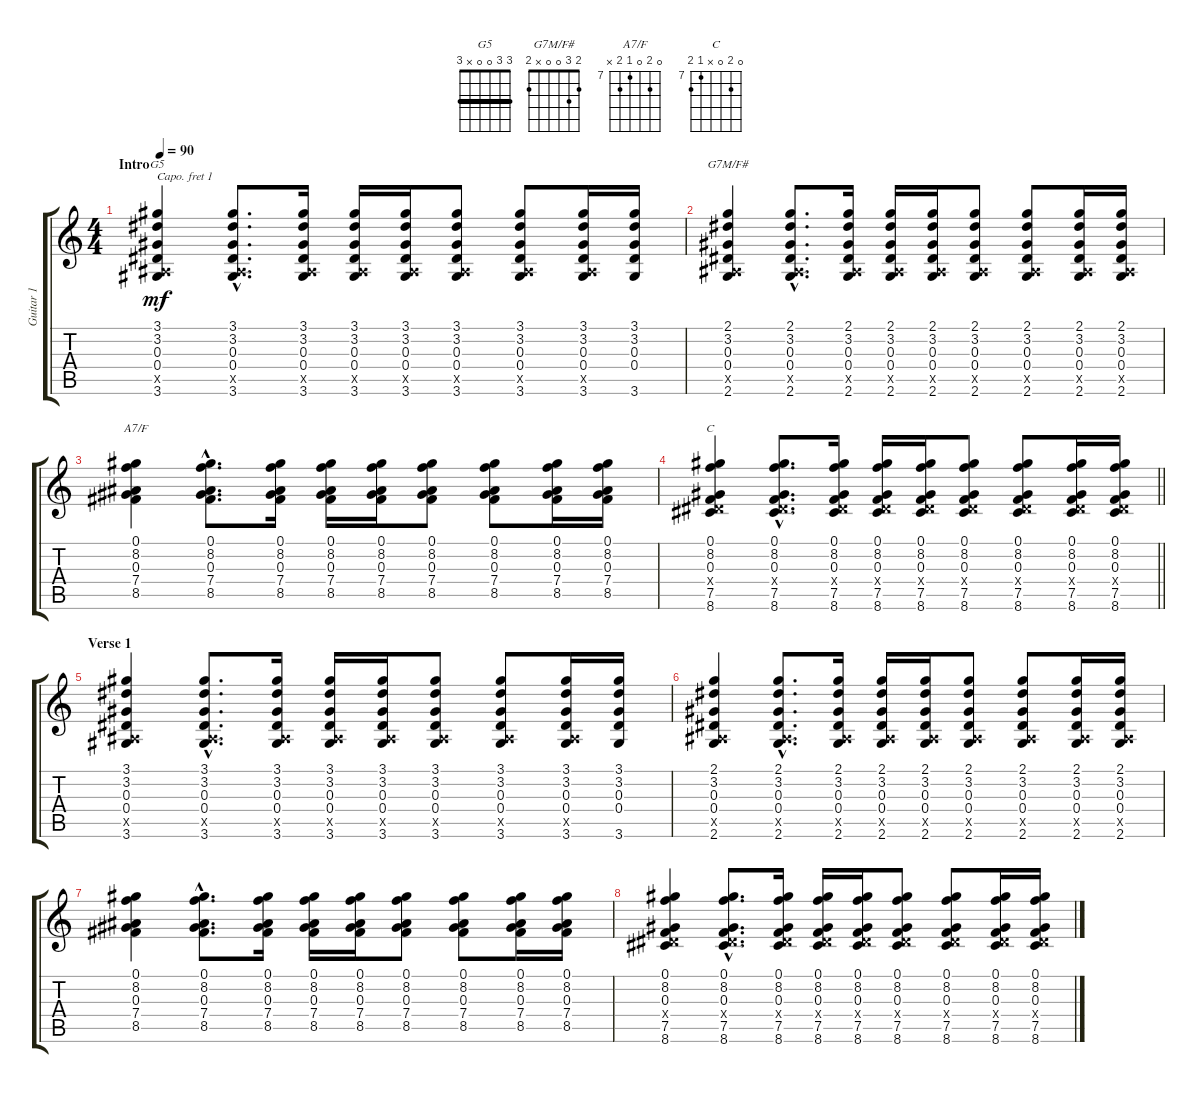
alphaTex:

\track ("Guitar 1" "Guitar 1") {instrument acousticguitarsteel}
\staff {score tabs}
\capo 1
\tuning (E4 B3 G3 D3 A2 E2) {hide}
\chord ("G5" 3 3 0 0 x 3) {barre 3}
\chord ("G7M/F#" 2 3 0 0 x 2)
\chord ("A7/F" 0 8 0 7 8 x) {firstfret 7}
\chord ("C" 0 8 0 x 7 8) {firstfret 7}
\ts (4 4)
\section ("" "Intro")
\tempo 90
\clef g2
\ks c
(3.1 3.2 0.3 0.4 0.5{x} 3.6).4{ch "G5" dy mf instrument acousticguitarsteel} (3.1{hac} 3.2{hac} 0.3{hac} 0.4{hac} 0.5{hac x} 3.6{hac}).8{d} (3.1 3.2 0.3 0.4 0.5{x} 3.6).16 (3.1 3.2 0.3 0.4 0.5{x} 3.6).16 (3.1 3.2 0.3 0.4 0.5{x} 3.6).16 (3.1 3.2 0.3 0.4 0.5{x} 3.6).8 (3.1 3.2 0.3 0.4 0.5{x} 3.6).8 (3.1 3.2 0.3 0.4 0.5{x} 3.6).16 (3.1 3.2 0.3 0.4 3.6).16 |
(2.1 3.2 0.3 0.4 0.5{x} 2.6).4{ch "G7M/F#"} (2.1{hac} 3.2{hac} 0.3{hac} 0.4{hac} 0.5{hac x} 2.6{hac}).8{d} (2.1 3.2 0.3 0.4 0.5{x} 2.6).16 (2.1 3.2 0.3 0.4 0.5{x} 2.6).16 (2.1 3.2 0.3 0.4 0.5{x} 2.6).16 (2.1 3.2 0.3 0.4 0.5{x} 2.6).8 (2.1 3.2 0.3 0.4 0.5{x} 2.6).8 (2.1 3.2 0.3 0.4 0.5{x} 2.6).16 (2.1 3.2 0.3 0.4 0.5{x} 2.6).16 |
(0.1 8.2 0.3 7.4 8.5).4{ch "A7/F"} (0.1{hac} 8.2{hac} 0.3{hac} 7.4{hac} 8.5{hac}).8{d} (0.1 8.2 0.3 7.4 8.5).16 (0.1 8.2 0.3 7.4 8.5).16 (0.1 8.2 0.3 7.4 8.5).16 (0.1 8.2 0.3 7.4 8.5).8 (0.1 8.2 0.3 7.4 8.5).8 (0.1 8.2 0.3 7.4 8.5).16 (0.1 8.2 0.3 7.4 8.5).16 |
\barLineRight lightlight
(0.1 8.2 0.3 0.4{x} 7.5 8.6).4{ch "C"} (0.1{hac} 8.2{hac} 0.3{hac} 0.4{hac x} 7.5{hac} 8.6{hac}).8{d} (0.1 8.2 0.3 0.4{x} 7.5 8.6).16 (0.1 8.2 0.3 0.4{x} 7.5 8.6).16 (0.1 8.2 0.3 0.4{x} 7.5 8.6).16 (0.1 8.2 0.3 0.4{x} 7.5 8.6).8 (0.1 8.2 0.3 0.4{x} 7.5 8.6).8 (0.1 8.2 0.3 0.4{x} 7.5 8.6).16 (0.1 8.2 0.3 0.4{x} 7.5 8.6).16 |
\section ("" "Verse 1")
(3.1 3.2 0.3 0.4 0.5{x} 3.6).4 (3.1{hac} 3.2{hac} 0.3{hac} 0.4{hac} 0.5{hac x} 3.6{hac}).8{d} (3.1 3.2 0.3 0.4 0.5{x} 3.6).16 (3.1 3.2 0.3 0.4 0.5{x} 3.6).16 (3.1 3.2 0.3 0.4 0.5{x} 3.6).16 (3.1 3.2 0.3 0.4 0.5{x} 3.6).8 (3.1 3.2 0.3 0.4 0.5{x} 3.6).8 (3.1 3.2 0.3 0.4 0.5{x} 3.6).16 (3.1 3.2 0.3 0.4 3.6).16 |
(2.1 3.2 0.3 0.4 0.5{x} 2.6).4 (2.1{hac} 3.2{hac} 0.3{hac} 0.4{hac} 0.5{hac x} 2.6{hac}).8{d} (2.1 3.2 0.3 0.4 0.5{x} 2.6).16 (2.1 3.2 0.3 0.4 0.5{x} 2.6).16 (2.1 3.2 0.3 0.4 0.5{x} 2.6).16 (2.1 3.2 0.3 0.4 0.5{x} 2.6).8 (2.1 3.2 0.3 0.4 0.5{x} 2.6).8 (2.1 3.2 0.3 0.4 0.5{x} 2.6).16 (2.1 3.2 0.3 0.4 0.5{x} 2.6).16 |
(0.1 8.2 0.3 7.4 8.5).4 (0.1{hac} 8.2{hac} 0.3{hac} 7.4{hac} 8.5{hac}).8{d} (0.1 8.2 0.3 7.4 8.5).16 (0.1 8.2 0.3 7.4 8.5).16 (0.1 8.2 0.3 7.4 8.5).16 (0.1 8.2 0.3 7.4 8.5).8 (0.1 8.2 0.3 7.4 8.5).8 (0.1 8.2 0.3 7.4 8.5).16 (0.1 8.2 0.3 7.4 8.5).16 |
(0.1 8.2 0.3 0.4{x} 7.5 8.6).4 (0.1{hac} 8.2{hac} 0.3{hac} 0.4{hac x} 7.5{hac} 8.6{hac}).8{d} (0.1 8.2 0.3 0.4{x} 7.5 8.6).16 (0.1 8.2 0.3 0.4{x} 7.5 8.6).16 (0.1 8.2 0.3 0.4{x} 7.5 8.6).16 (0.1 8.2 0.3 0.4{x} 7.5 8.6).8 (0.1 8.2 0.3 0.4{x} 7.5 8.6).8 (0.1 8.2 0.3 0.4{x} 7.5 8.6).16 (0.1 8.2 0.3 0.4{x} 7.5 8.6).16
